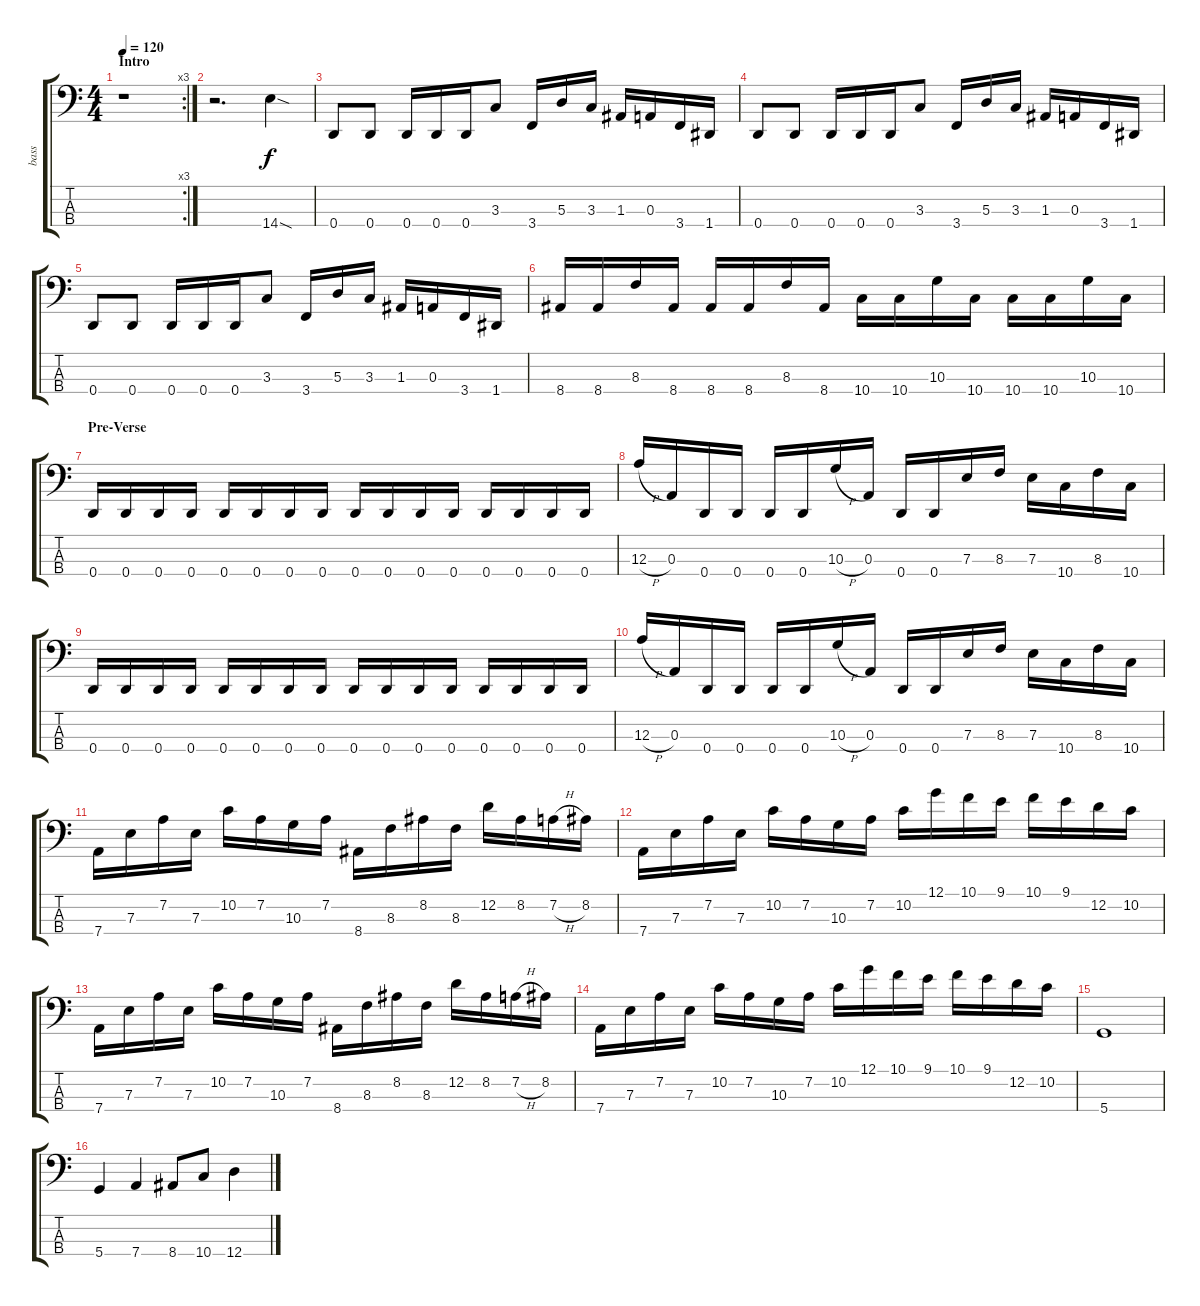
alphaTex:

\track ("bass" "bass") {instrument electricbasspick}
\staff {score tabs}
\tuning (G2 D2 A1 D1) {hide}
\rc 3
\ts (4 4)
\section ("" "Intro")
\tempo 120
\clef f4
\ks c
r.1{dy f instrument electricbasspick} |
r.2{d} 14.4{sod}.4 |
0.4.8 0.4.8 0.4.16 0.4.16 0.4.16 3.3.8 3.4.16 5.3.16 3.3.16 1.3.16 0.3.16 3.4.16 1.4.16 |
0.4.8 0.4.8 0.4.16 0.4.16 0.4.16 3.3.8 3.4.16 5.3.16 3.3.16 1.3.16 0.3.16 3.4.16 1.4.16 |
0.4.8 0.4.8 0.4.16 0.4.16 0.4.16 3.3.8 3.4.16 5.3.16 3.3.16 1.3.16 0.3.16 3.4.16 1.4.16 |
8.4.16 8.4.16 8.3.16 8.4.16 8.4.16 8.4.16 8.3.16 8.4.16 10.4.16 10.4.16 10.3.16 10.4.16 10.4.16 10.4.16 10.3.16 10.4.16 |
\section ("" "Pre-Verse")
0.4.16 0.4.16 0.4.16 0.4.16 0.4.16 0.4.16 0.4.16 0.4.16 0.4.16 0.4.16 0.4.16 0.4.16 0.4.16 0.4.16 0.4.16 0.4.16 |
12.3{h}.16 0.3.16 0.4.16 0.4.16 0.4.16 0.4.16 10.3{h}.16 0.3.16 0.4.16 0.4.16 7.3.16 8.3.16 7.3.16 10.4.16 8.3.16 10.4.16 |
0.4.16 0.4.16 0.4.16 0.4.16 0.4.16 0.4.16 0.4.16 0.4.16 0.4.16 0.4.16 0.4.16 0.4.16 0.4.16 0.4.16 0.4.16 0.4.16 |
12.3{h}.16 0.3.16 0.4.16 0.4.16 0.4.16 0.4.16 10.3{h}.16 0.3.16 0.4.16 0.4.16 7.3.16 8.3.16 7.3.16 10.4.16 8.3.16 10.4.16 |
7.4.16 7.3.16 7.2.16 7.3.16 10.2.16 7.2.16 10.3.16 7.2.16 8.4.16 8.3.16 8.2.16 8.3.16 12.2.16 8.2.16 7.2{h}.16 8.2.16 |
7.4.16 7.3.16 7.2.16 7.3.16 10.2.16 7.2.16 10.3.16 7.2.16 10.2.16 12.1.16 10.1.16 9.1.16 10.1.16 9.1.16 12.2.16 10.2.16 |
7.4.16 7.3.16 7.2.16 7.3.16 10.2.16 7.2.16 10.3.16 7.2.16 8.4.16 8.3.16 8.2.16 8.3.16 12.2.16 8.2.16 7.2{h}.16 8.2.16 |
7.4.16 7.3.16 7.2.16 7.3.16 10.2.16 7.2.16 10.3.16 7.2.16 10.2.16 12.1.16 10.1.16 9.1.16 10.1.16 9.1.16 12.2.16 10.2.16 |
5.4.1 |
5.4.4 7.4.4 8.4.8 10.4.8 12.4.4
